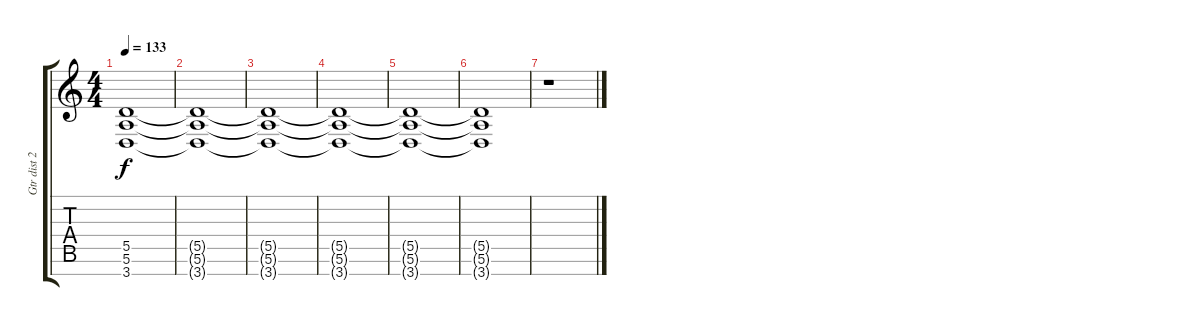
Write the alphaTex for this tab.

\track ("Gtr dist 2" "Gtr dist 2") {instrument distortionguitar}
\staff {score tabs}
\tuning (E4 B3 G3 D3 A2 E2 B1) {hide}
\ts (4 4)
\tempo 133
\clef g2
\ks c
(5.5 5.6 3.7).1{dy f} |
(5.5{t} 5.6{t} 3.7{t}).1 |
(5.5{t} 5.6{t} 3.7{t}).1 |
(5.5{t} 5.6{t} 3.7{t}).1 |
(5.5{t} 5.6{t} 3.7{t}).1 |
(5.5{t} 5.6{t} 3.7{t}).1 |
r.1
